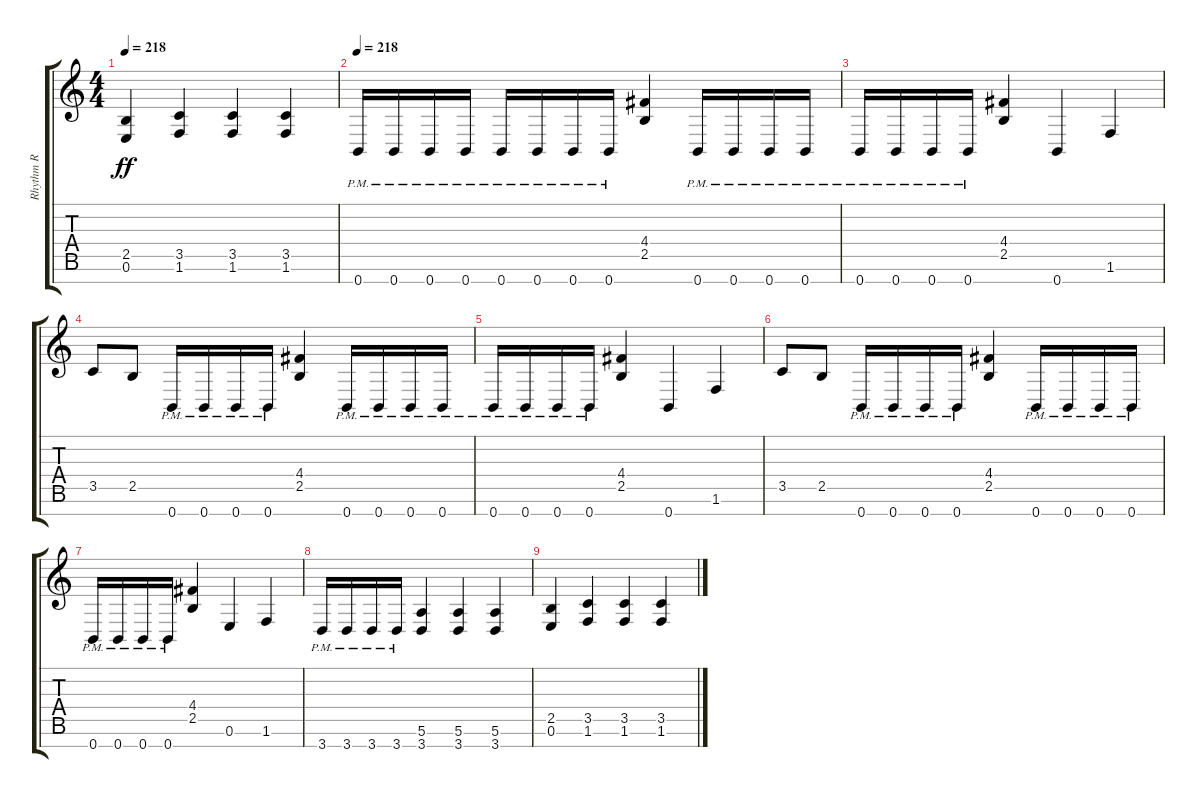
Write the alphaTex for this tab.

\track ("Rhythm R" "Rhythm R") {instrument overdrivenguitar}
\staff {score tabs}
\tuning (E4 B3 G3 D3 A2 E2 B1) {hide}
\ts (4 4)
\tempo 218
\clef g2
\ks c
(2.5 0.6).4{dy ff} (3.5 1.6).4 (3.5 1.6).4 (3.5 1.6).4 |
\tempo 218
0.7{pm}.16 0.7{pm}.16 0.7{pm}.16 0.7{pm}.16 0.7{pm}.16 0.7{pm}.16 0.7{pm}.16 0.7{pm}.16 (4.4 2.5).4 0.7{pm}.16 0.7{pm}.16 0.7{pm}.16 0.7{pm}.16 |
0.7{pm}.16 0.7{pm}.16 0.7{pm}.16 0.7{pm}.16 (4.4 2.5).4 0.7.4 1.6.4 |
3.5.8 2.5.8 0.7{pm}.16 0.7{pm}.16 0.7{pm}.16 0.7{pm}.16 (4.4 2.5).4 0.7{pm}.16 0.7{pm}.16 0.7{pm}.16 0.7{pm}.16 |
0.7{pm}.16 0.7{pm}.16 0.7{pm}.16 0.7{pm}.16 (4.4 2.5).4 0.7.4 1.6.4 |
3.5.8 2.5.8 0.7{pm}.16 0.7{pm}.16 0.7{pm}.16 0.7{pm}.16 (4.4 2.5).4 0.7{pm}.16 0.7{pm}.16 0.7{pm}.16 0.7{pm}.16 |
0.7{pm}.16 0.7{pm}.16 0.7{pm}.16 0.7{pm}.16 (4.4 2.5).4 0.6.4 1.6.4 |
3.7{pm}.16 3.7{pm}.16 3.7{pm}.16 3.7{pm}.16 (5.6 3.7).4 (5.6 3.7).4 (5.6 3.7).4 |
(2.5 0.6).4 (3.5 1.6).4 (3.5 1.6).4 (3.5 1.6).4
